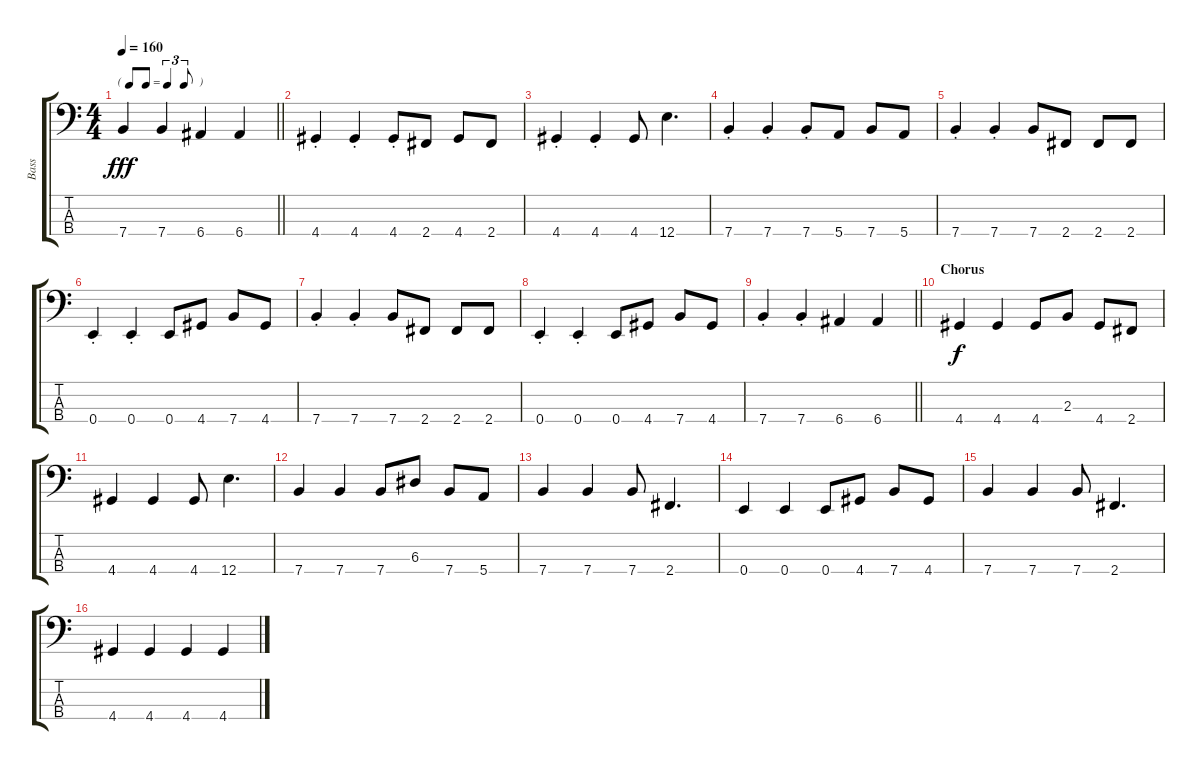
\track ("Bass" "Bass") {instrument electricbasspick}
\staff {score tabs}
\tuning (G2 D2 A1 E1) {hide}
\ts (4 4)
\tf triplet8th
\tempo 160
\clef f4
\barLineRight lightlight
\ks c
7.4.4{dy fff} 7.4.4 6.4.4 6.4.4 |
4.4{st}.4 4.4{st}.4 4.4{st}.8 2.4.8 4.4.8 2.4.8 |
4.4{st}.4 4.4{st}.4 4.4.8 12.4.4{d} |
7.4{st}.4 7.4{st}.4 7.4{st}.8 5.4.8 7.4.8 5.4.8 |
7.4{st}.4 7.4{st}.4 7.4.8 2.4.8 2.4.8 2.4.8 |
0.4{st}.4 0.4{st}.4 0.4.8 4.4.8 7.4.8 4.4.8 |
7.4{st}.4 7.4{st}.4 7.4.8 2.4.8 2.4.8 2.4.8 |
0.4{st}.4 0.4{st}.4 0.4.8 4.4.8 7.4.8 4.4.8 |
\barLineRight lightlight
7.4{st}.4 7.4{st}.4 6.4.4 6.4.4 |
\section ("" "Chorus")
4.4.4{dy f} 4.4.4 4.4.8 2.3.8 4.4.8 2.4.8 |
4.4.4 4.4.4 4.4.8 12.4.4{d} |
7.4.4 7.4.4 7.4.8 6.3.8 7.4.8 5.4.8 |
7.4.4 7.4.4 7.4.8 2.4.4{d} |
0.4.4 0.4.4 0.4.8 4.4.8 7.4.8 4.4.8 |
7.4.4 7.4.4 7.4.8 2.4.4{d} |
4.4.4 4.4.4 4.4.4 4.4.4
